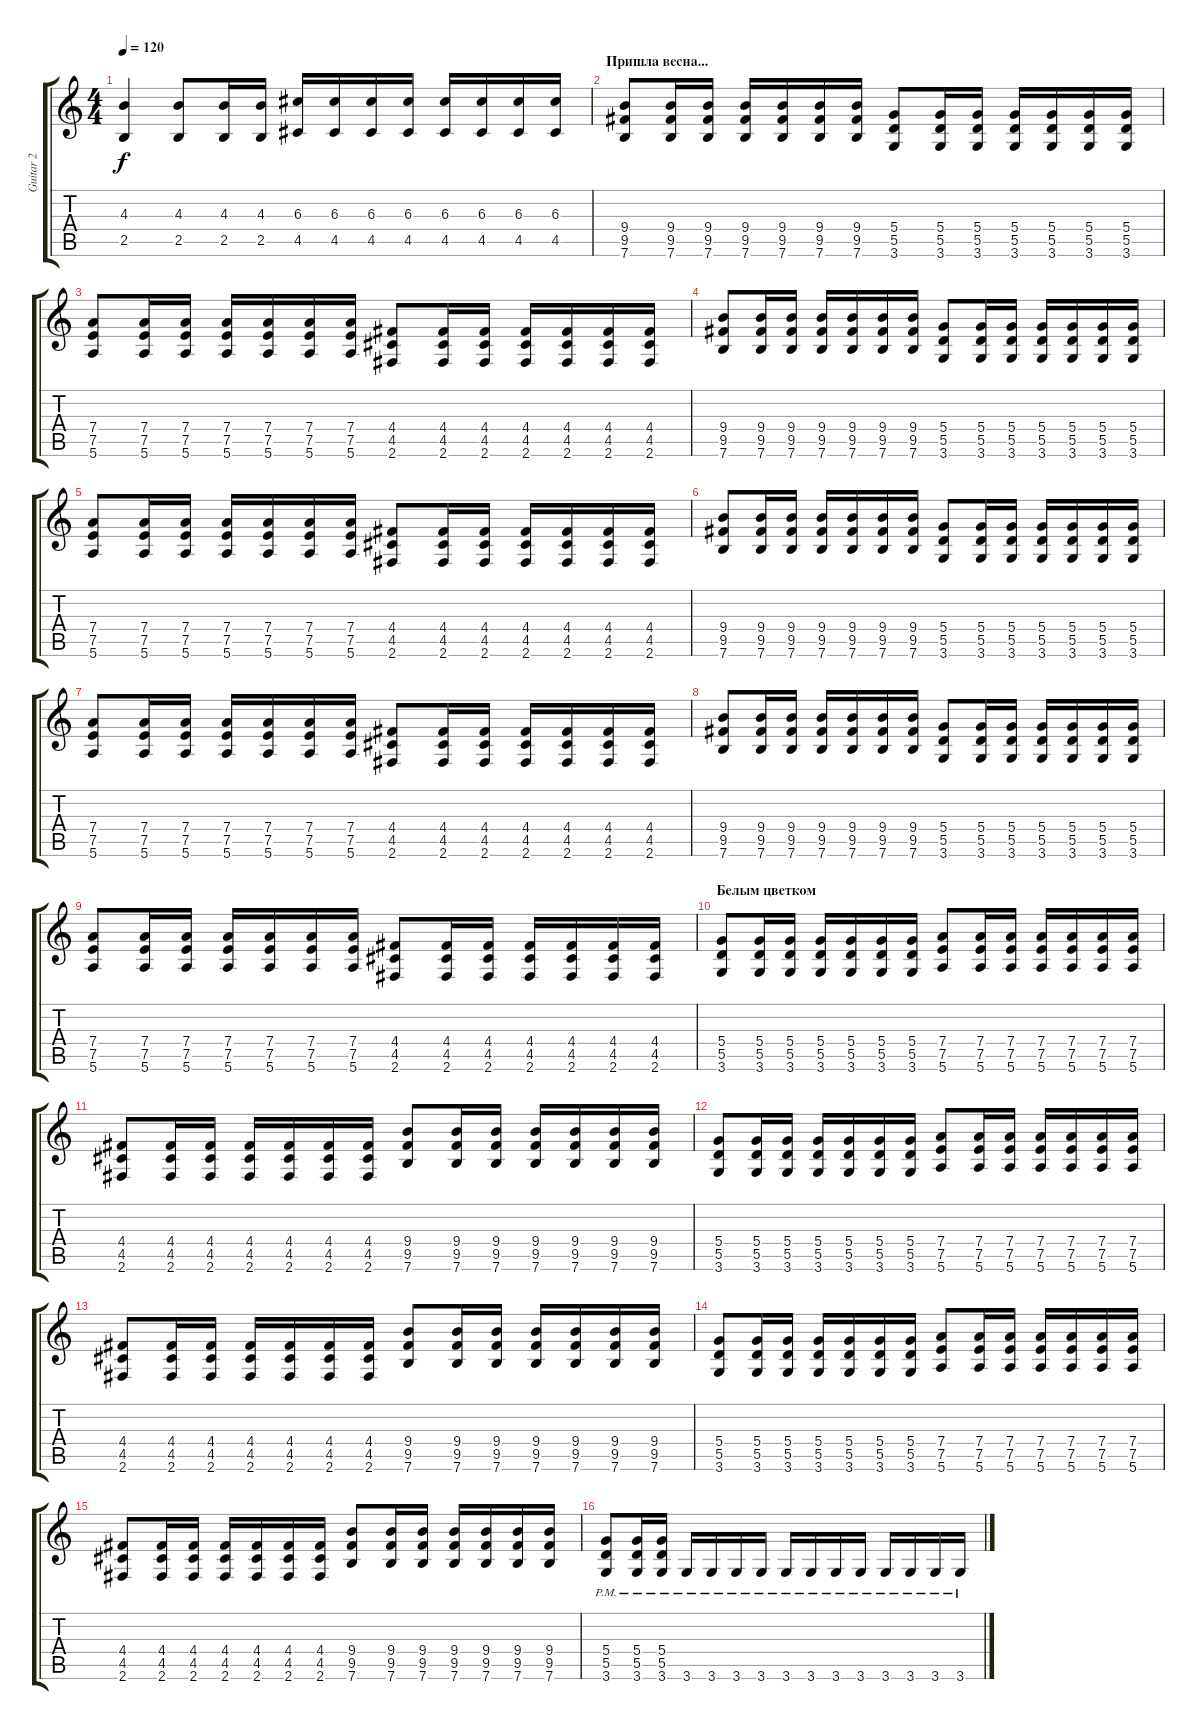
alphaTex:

\track ("Guitar 2" "Guitar 2") {instrument overdrivenguitar}
\staff {score tabs}
\tuning (E4 B3 G3 D3 A2 E2) {hide}
\ts (4 4)
\tempo 120
\clef g2
\ks c
(4.3 2.5).4{dy f} (4.3 2.5).8 (4.3 2.5).16 (4.3 2.5).16 (6.3 4.5).16 (6.3 4.5).16 (6.3 4.5).16 (6.3 4.5).16 (6.3 4.5).16 (6.3 4.5).16 (6.3 4.5).16 (6.3 4.5).16 |
\section ("" "Пришла весна...")
(9.4 9.5 7.6).8 (9.4 9.5 7.6).16 (9.4 9.5 7.6).16 (9.4 9.5 7.6).16 (9.4 9.5 7.6).16 (9.4 9.5 7.6).16 (9.4 9.5 7.6).16 (5.4 5.5 3.6).8 (5.4 5.5 3.6).16 (5.4 5.5 3.6).16 (5.4 5.5 3.6).16 (5.4 5.5 3.6).16 (5.4 5.5 3.6).16 (5.4 5.5 3.6).16 |
(7.4 7.5 5.6).8 (7.4 7.5 5.6).16 (7.4 7.5 5.6).16 (7.4 7.5 5.6).16 (7.4 7.5 5.6).16 (7.4 7.5 5.6).16 (7.4 7.5 5.6).16 (4.4 4.5 2.6).8 (4.4 4.5 2.6).16 (4.4 4.5 2.6).16 (4.4 4.5 2.6).16 (4.4 4.5 2.6).16 (4.4 4.5 2.6).16 (4.4 4.5 2.6).16 |
(9.4 9.5 7.6).8 (9.4 9.5 7.6).16 (9.4 9.5 7.6).16 (9.4 9.5 7.6).16 (9.4 9.5 7.6).16 (9.4 9.5 7.6).16 (9.4 9.5 7.6).16 (5.4 5.5 3.6).8 (5.4 5.5 3.6).16 (5.4 5.5 3.6).16 (5.4 5.5 3.6).16 (5.4 5.5 3.6).16 (5.4 5.5 3.6).16 (5.4 5.5 3.6).16 |
(7.4 7.5 5.6).8 (7.4 7.5 5.6).16 (7.4 7.5 5.6).16 (7.4 7.5 5.6).16 (7.4 7.5 5.6).16 (7.4 7.5 5.6).16 (7.4 7.5 5.6).16 (4.4 4.5 2.6).8 (4.4 4.5 2.6).16 (4.4 4.5 2.6).16 (4.4 4.5 2.6).16 (4.4 4.5 2.6).16 (4.4 4.5 2.6).16 (4.4 4.5 2.6).16 |
(9.4 9.5 7.6).8 (9.4 9.5 7.6).16 (9.4 9.5 7.6).16 (9.4 9.5 7.6).16 (9.4 9.5 7.6).16 (9.4 9.5 7.6).16 (9.4 9.5 7.6).16 (5.4 5.5 3.6).8 (5.4 5.5 3.6).16 (5.4 5.5 3.6).16 (5.4 5.5 3.6).16 (5.4 5.5 3.6).16 (5.4 5.5 3.6).16 (5.4 5.5 3.6).16 |
(7.4 7.5 5.6).8 (7.4 7.5 5.6).16 (7.4 7.5 5.6).16 (7.4 7.5 5.6).16 (7.4 7.5 5.6).16 (7.4 7.5 5.6).16 (7.4 7.5 5.6).16 (4.4 4.5 2.6).8 (4.4 4.5 2.6).16 (4.4 4.5 2.6).16 (4.4 4.5 2.6).16 (4.4 4.5 2.6).16 (4.4 4.5 2.6).16 (4.4 4.5 2.6).16 |
(9.4 9.5 7.6).8 (9.4 9.5 7.6).16 (9.4 9.5 7.6).16 (9.4 9.5 7.6).16 (9.4 9.5 7.6).16 (9.4 9.5 7.6).16 (9.4 9.5 7.6).16 (5.4 5.5 3.6).8 (5.4 5.5 3.6).16 (5.4 5.5 3.6).16 (5.4 5.5 3.6).16 (5.4 5.5 3.6).16 (5.4 5.5 3.6).16 (5.4 5.5 3.6).16 |
(7.4 7.5 5.6).8 (7.4 7.5 5.6).16 (7.4 7.5 5.6).16 (7.4 7.5 5.6).16 (7.4 7.5 5.6).16 (7.4 7.5 5.6).16 (7.4 7.5 5.6).16 (4.4 4.5 2.6).8 (4.4 4.5 2.6).16 (4.4 4.5 2.6).16 (4.4 4.5 2.6).16 (4.4 4.5 2.6).16 (4.4 4.5 2.6).16 (4.4 4.5 2.6).16 |
\section ("" "Белым цветком")
(5.4 5.5 3.6).8 (5.4 5.5 3.6).16 (5.4 5.5 3.6).16 (5.4 5.5 3.6).16 (5.4 5.5 3.6).16 (5.4 5.5 3.6).16 (5.4 5.5 3.6).16 (7.4 7.5 5.6).8 (7.4 7.5 5.6).16 (7.4 7.5 5.6).16 (7.4 7.5 5.6).16 (7.4 7.5 5.6).16 (7.4 7.5 5.6).16 (7.4 7.5 5.6).16 |
(4.4 4.5 2.6).8 (4.4 4.5 2.6).16 (4.4 4.5 2.6).16 (4.4 4.5 2.6).16 (4.4 4.5 2.6).16 (4.4 4.5 2.6).16 (4.4 4.5 2.6).16 (9.4 9.5 7.6).8 (9.4 9.5 7.6).16 (9.4 9.5 7.6).16 (9.4 9.5 7.6).16 (9.4 9.5 7.6).16 (9.4 9.5 7.6).16 (9.4 9.5 7.6).16 |
(5.4 5.5 3.6).8 (5.4 5.5 3.6).16 (5.4 5.5 3.6).16 (5.4 5.5 3.6).16 (5.4 5.5 3.6).16 (5.4 5.5 3.6).16 (5.4 5.5 3.6).16 (7.4 7.5 5.6).8 (7.4 7.5 5.6).16 (7.4 7.5 5.6).16 (7.4 7.5 5.6).16 (7.4 7.5 5.6).16 (7.4 7.5 5.6).16 (7.4 7.5 5.6).16 |
(4.4 4.5 2.6).8 (4.4 4.5 2.6).16 (4.4 4.5 2.6).16 (4.4 4.5 2.6).16 (4.4 4.5 2.6).16 (4.4 4.5 2.6).16 (4.4 4.5 2.6).16 (9.4 9.5 7.6).8 (9.4 9.5 7.6).16 (9.4 9.5 7.6).16 (9.4 9.5 7.6).16 (9.4 9.5 7.6).16 (9.4 9.5 7.6).16 (9.4 9.5 7.6).16 |
(5.4 5.5 3.6).8 (5.4 5.5 3.6).16 (5.4 5.5 3.6).16 (5.4 5.5 3.6).16 (5.4 5.5 3.6).16 (5.4 5.5 3.6).16 (5.4 5.5 3.6).16 (7.4 7.5 5.6).8 (7.4 7.5 5.6).16 (7.4 7.5 5.6).16 (7.4 7.5 5.6).16 (7.4 7.5 5.6).16 (7.4 7.5 5.6).16 (7.4 7.5 5.6).16 |
(4.4 4.5 2.6).8 (4.4 4.5 2.6).16 (4.4 4.5 2.6).16 (4.4 4.5 2.6).16 (4.4 4.5 2.6).16 (4.4 4.5 2.6).16 (4.4 4.5 2.6).16 (9.4 9.5 7.6).8 (9.4 9.5 7.6).16 (9.4 9.5 7.6).16 (9.4 9.5 7.6).16 (9.4 9.5 7.6).16 (9.4 9.5 7.6).16 (9.4 9.5 7.6).16 |
(5.4 5.5 3.6{pm}).8 (5.4 5.5 3.6{pm}).16 (5.4 5.5 3.6{pm}).16 3.6{pm}.16 3.6{pm}.16 3.6{pm}.16 3.6{pm}.16 3.6{pm}.16 3.6{pm}.16 3.6{pm}.16 3.6{pm}.16 3.6{pm}.16 3.6{pm}.16 3.6{pm}.16 3.6{pm}.16
